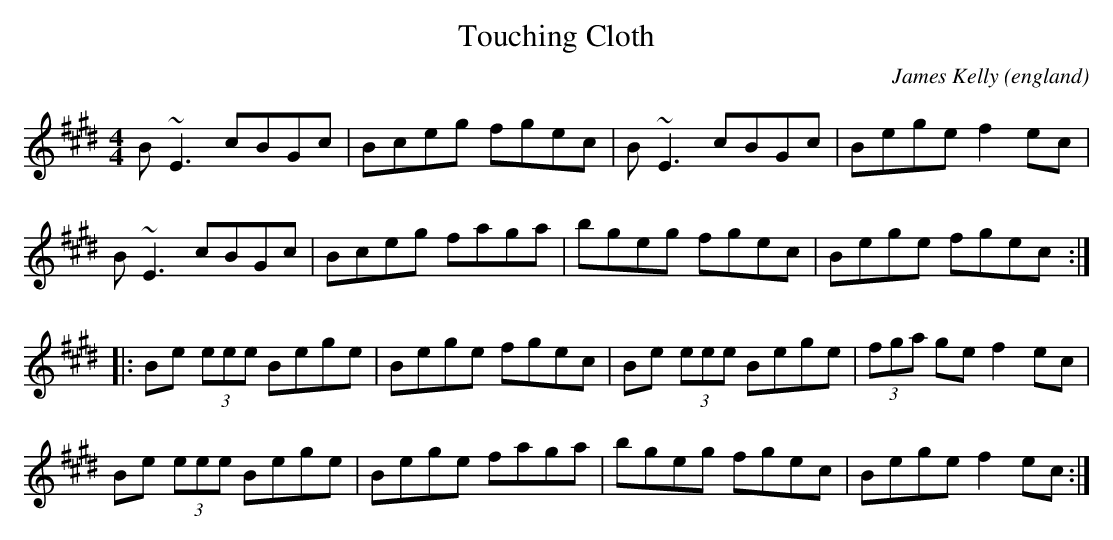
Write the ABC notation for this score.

X:1
T:Touching Cloth
O:england
M:4/4
L:1/8
C:James Kelly
K:E
B~E3 cBGc | Bceg fgec | B~E3 cBGc | Bege f2ec |
B~E3 cBGc | Bceg faga | bgeg fgec | Bege fgec ::
Be (3eee Bege | Bege fgec | Be (3eee Bege | (3fga ge f2ec |
Be (3eee Bege | Bege faga | bgeg fgec | Bege f2ec :|
